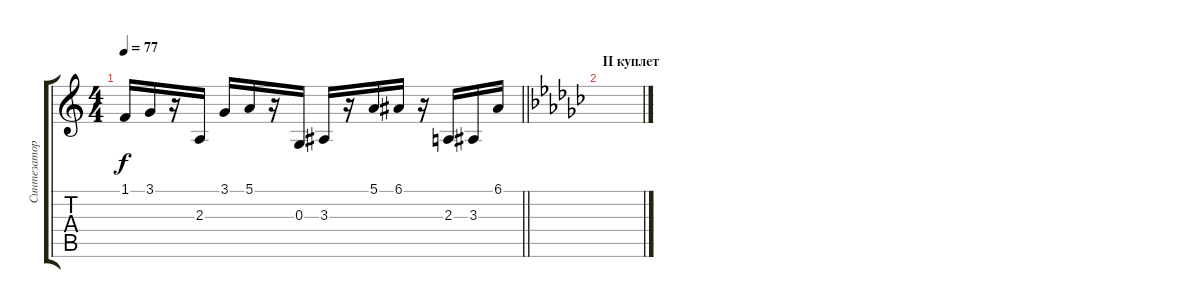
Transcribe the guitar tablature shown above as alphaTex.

\track ("Синтезатор" "Синтезатор") {instrument fx7echoes}
\staff {score tabs}
\tuning (E4 B3 G3 D3 A2 E2) {hide}
\ts (4 4)
\tempo 77
\clef g2
\barLineRight lightlight
\ks c
1.1.16{dy f} 3.1.16 r.16 2.3.16 3.1.16 5.1.16 r.16 0.3.16 3.3.16 r.16 5.1.16 6.1.16 r.16 2.3.16 3.3.16 6.1.16 |
\section ("" "II куплет")
\ks ebminor
